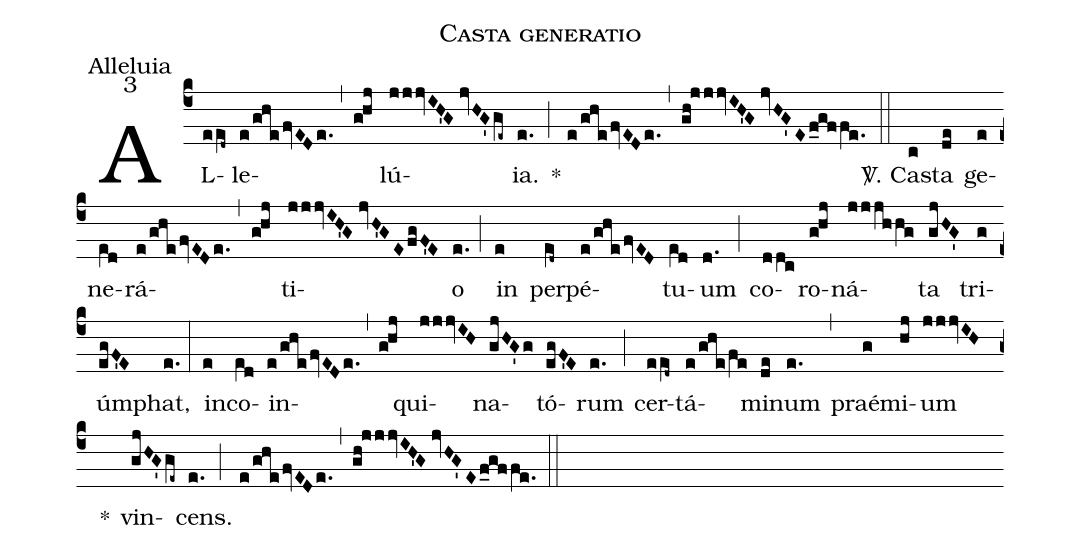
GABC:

name:Casta generatio;
office-part:Alleluia;
mode:3;
%%
(c4) AL(ee[ll:1]d~)le(e/ghefvEDe.)(,)(ghj)lú(jjjvIH'G//jvHG'ge~){ia}.(e.) *(;) (e/ghefvEDe.) (,) (gh!jjjvIH'G//jvHG'Ef_gffe.) (::) <sp>V/</sp>. Ca(c)sta(de) ge(e)ne(e[ll:1]d)rá(e/ghefvEDe.)(,)(ghj)ti(jjjvIH'G//jvH'GEfgF'E)o(e.) (;) in(e) per(e[ll:1]d~)pé(e/ghefvED)tu(e[ll:1]d)um(d.) (;) co(ddc)ro(ghj)ná(jjjhhg)ta(gjHG') tri(g)úm(egF'E)phat,(e.) (:) in(e)co(e[ll:1]d)in(e/ghefvEDe.)(,)(ghj)qui(jjjvIH)na(gjHG'g)tó(egF'E)rum(e.) (;) cer(ee[ll:1]d~)tá(e/ghe/fe)mi(de)num(e.) (,) praé(g)mi(hj)um(jjjvIH) ()*() vin(gjHG'ge~)cens.(e.) (;) (e/ghefvEDe.) (,) (gh!jjjvIH'G//jvHG'Ef_gffe.) (::)
